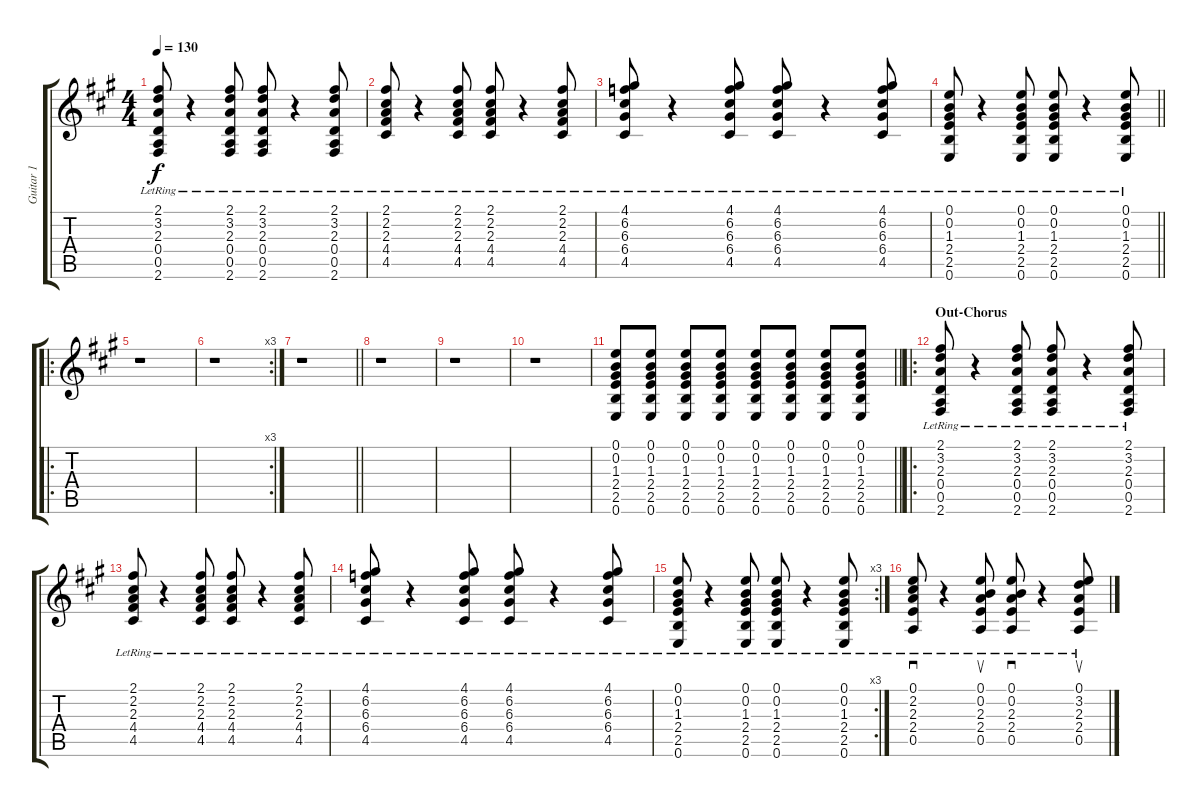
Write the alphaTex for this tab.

\track ("Guitar 1" "Guitar 1") {instrument electricguitarclean}
\staff {score tabs}
\tuning (E4 B3 G3 D3 A2 E2) {hide}
\ts (4 4)
\tempo 130
\clef g2
\ks a
(2.1{lr} 3.2{lr} 2.3{lr} 0.4{lr} 0.5{lr} 2.6{lr}).8{dy f} r.4 (2.1{lr} 3.2{lr} 2.3{lr} 0.4{lr} 0.5{lr} 2.6{lr}).8 (2.1{lr} 3.2{lr} 2.3{lr} 0.4{lr} 0.5{lr} 2.6{lr}).8 r.4 (2.1{lr} 3.2{lr} 2.3{lr} 0.4{lr} 0.5{lr} 2.6{lr}).8 |
(2.1{lr} 2.2{lr} 2.3{lr} 4.4{lr} 4.5{lr}).8 r.4 (2.1{lr} 2.2{lr} 2.3{lr} 4.4{lr} 4.5{lr}).8 (2.1{lr} 2.2{lr} 2.3{lr} 4.4{lr} 4.5{lr}).8 r.4 (2.1{lr} 2.2{lr} 2.3{lr} 4.4{lr} 4.5{lr}).8 |
(4.1{lr} 6.2{lr} 6.3{lr} 6.4{lr} 4.5{lr}).8 r.4 (4.1{lr} 6.2{lr} 6.3{lr} 6.4{lr} 4.5{lr}).8 (4.1{lr} 6.2{lr} 6.3{lr} 6.4{lr} 4.5{lr}).8 r.4 (4.1{lr} 6.2{lr} 6.3{lr} 6.4{lr} 4.5{lr}).8 |
\barLineRight lightlight
(0.1{lr} 0.2{lr} 1.3{lr} 2.4{lr} 2.5{lr} 0.6{lr}).8 r.4 (0.1{lr} 0.2{lr} 1.3{lr} 2.4{lr} 2.5{lr} 0.6{lr}).8 (0.1{lr} 0.2{lr} 1.3{lr} 2.4{lr} 2.5{lr} 0.6{lr}).8 r.4 (0.1{lr} 0.2{lr} 1.3{lr} 2.4{lr} 2.5{lr} 0.6{lr}).8 |
\ro
r.1 |
\rc 3
r.1 |
\barLineRight lightlight
r.1 |
r.1 |
r.1 |
r.1 |
\barLineRight lightlight
(0.1 0.2 1.3 2.4 2.5 0.6).8 (0.1 0.2 1.3 2.4 2.5 0.6).8 (0.1 0.2 1.3 2.4 2.5 0.6).8 (0.1 0.2 1.3 2.4 2.5 0.6).8 (0.1 0.2 1.3 2.4 2.5 0.6).8 (0.1 0.2 1.3 2.4 2.5 0.6).8 (0.1 0.2 1.3 2.4 2.5 0.6).8 (0.1 0.2 1.3 2.4 2.5 0.6).8 |
\ro
\section ("" "Out-Chorus")
(2.1{lr} 3.2{lr} 2.3{lr} 0.4{lr} 0.5{lr} 2.6{lr}).8 r.4 (2.1{lr} 3.2{lr} 2.3{lr} 0.4{lr} 0.5{lr} 2.6{lr}).8 (2.1{lr} 3.2{lr} 2.3{lr} 0.4{lr} 0.5{lr} 2.6{lr}).8 r.4 (2.1{lr} 3.2{lr} 2.3{lr} 0.4{lr} 0.5{lr} 2.6{lr}).8 |
(2.1{lr} 2.2{lr} 2.3{lr} 4.4{lr} 4.5{lr}).8 r.4 (2.1{lr} 2.2{lr} 2.3{lr} 4.4{lr} 4.5{lr}).8 (2.1{lr} 2.2{lr} 2.3{lr} 4.4{lr} 4.5{lr}).8 r.4 (2.1{lr} 2.2{lr} 2.3{lr} 4.4{lr} 4.5{lr}).8 |
(4.1{lr} 6.2{lr} 6.3{lr} 6.4{lr} 4.5{lr}).8 r.4 (4.1{lr} 6.2{lr} 6.3{lr} 6.4{lr} 4.5{lr}).8 (4.1{lr} 6.2{lr} 6.3{lr} 6.4{lr} 4.5{lr}).8 r.4 (4.1{lr} 6.2{lr} 6.3{lr} 6.4{lr} 4.5{lr}).8 |
\rc 3
(0.1{lr} 0.2{lr} 1.3{lr} 2.4{lr} 2.5{lr} 0.6{lr}).8 r.4 (0.1{lr} 0.2{lr} 1.3{lr} 2.4{lr} 2.5{lr} 0.6{lr}).8 (0.1{lr} 0.2{lr} 1.3{lr} 2.4{lr} 2.5{lr} 0.6{lr}).8 r.4 (0.1{lr} 0.2{lr} 1.3{lr} 2.4{lr} 2.5{lr} 0.6{lr}).8 |
(0.1{lr} 2.2{lr} 2.3{lr} 2.4{lr} 0.5{lr}).8{sd} r.4 (0.1{lr} 0.2{lr} 2.3{lr} 2.4{lr} 0.5{lr}).8{su} (0.1{lr} 0.2{lr} 2.3{lr} 2.4{lr} 0.5{lr}).8{sd} r.4 (0.1{lr} 3.2{lr} 2.3{lr} 2.4{lr} 0.5{lr}).8{su}
